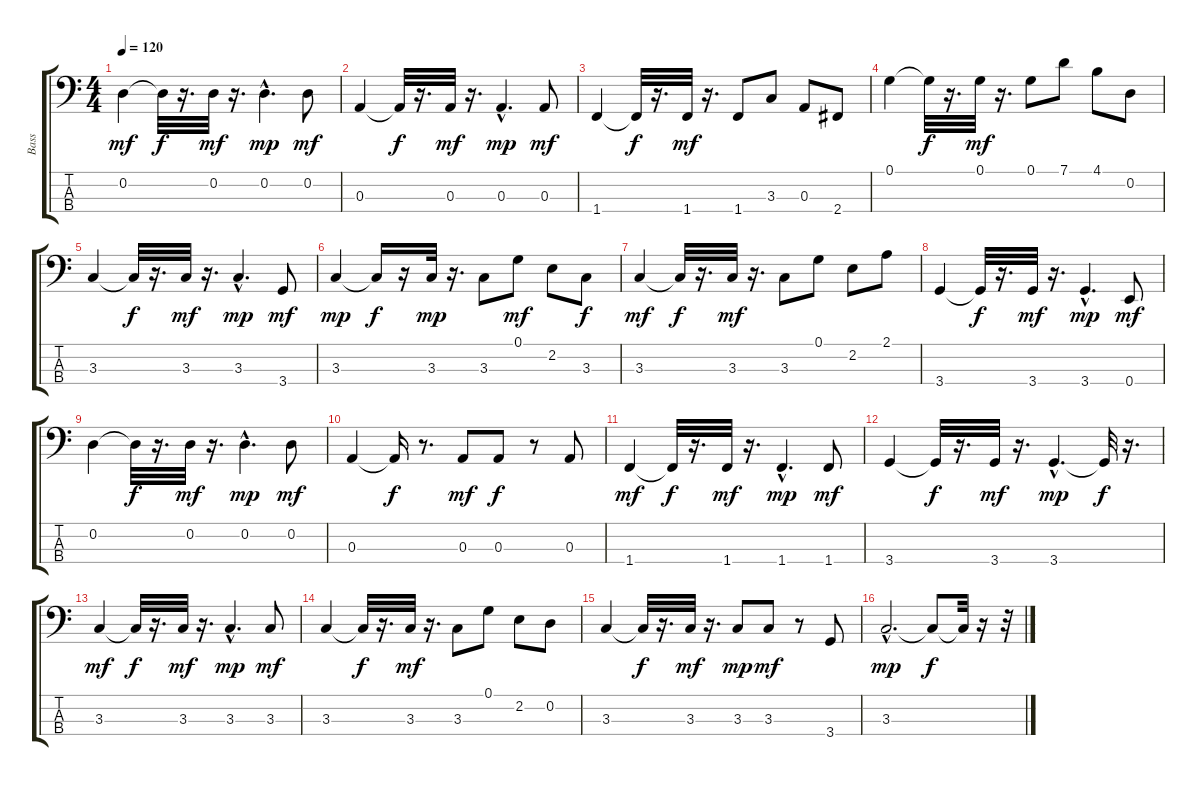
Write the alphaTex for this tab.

\track ("Bass    " "Bass    ") {instrument electricbassfinger}
\staff {score tabs}
\tuning (G2 D2 A1 E1) {hide}
\ts (4 4)
\tempo 120
\clef f4
\ks c
0.2.4{dy mf} 0.2{t}.32{dy f} r.16{d} 0.2.32{dy mf} r.16{d} 0.2{hac}.4{d dy mp} 0.2.8{dy mf} |
0.3.4 0.3{t}.32{dy f} r.16{d} 0.3.32{dy mf} r.16{d} 0.3{hac}.4{d dy mp} 0.3.8{dy mf} |
1.4.4 1.4{t}.32{dy f} r.16{d} 1.4.32{dy mf} r.16{d} 1.4.8 3.3.8 0.3.8 2.4.8 |
0.1.4 0.1{t}.32{dy f} r.16{d} 0.1.32{dy mf} r.16{d} 0.1.8 7.1.8 4.1.8 0.2.8 |
3.3.4 3.3{t}.32{dy f} r.16{d} 3.3.32{dy mf} r.16{d} 3.3{hac}.4{d dy mp} 3.4.8{dy mf} |
3.3.4{dy mp} 3.3{t}.16{dy f} r.16 3.3.32{dy mp} r.16{d} 3.3.8 0.1.8{dy mf} 2.2.8 3.3.8{dy f} |
3.3.4{dy mf} 3.3{t}.32{dy f} r.16{d} 3.3.32{dy mf} r.16{d} 3.3.8 0.1.8 2.2.8 2.1.8 |
3.4.4 3.4{t}.32{dy f} r.16{d} 3.4.32{dy mf} r.16{d} 3.4{hac}.4{d dy mp} 0.4.8{dy mf} |
0.2.4 0.2{t}.32{dy f} r.16{d} 0.2.32{dy mf} r.16{d} 0.2{hac}.4{d dy mp} 0.2.8{dy mf} |
0.3.4 0.3{t}.16{dy f} r.8{d} 0.3.8{dy mf} 0.3.8{dy f} r.8 0.3.8 |
1.4.4{dy mf} 1.4{t}.32{dy f} r.16{d} 1.4.32{dy mf} r.16{d} 1.4{hac}.4{d dy mp} 1.4.8{dy mf} |
3.4.4 3.4{t}.32{dy f} r.16{d} 3.4.32{dy mf} r.16{d} 3.4{hac}.4{d dy mp} 3.4{t}.32{dy f} r.16{d} |
3.3.4{dy mf} 3.3{t}.32{dy f} r.16{d} 3.3.32{dy mf} r.16{d} 3.3{hac}.4{d dy mp} 3.3.8{dy mf} |
3.3.4 3.3{t}.32{dy f} r.16{d} 3.3.32{dy mf} r.16{d} 3.3.8 0.1.8 2.2.8 0.2.8 |
3.3.4 3.3{t}.32{dy f} r.16{d} 3.3.32{dy mf} r.16{d} 3.3.8{dy mp} 3.3.8{dy mf} r.8 3.4.8 |
3.3{hac}.2{d dy mp} 3.3{t}.8{dy f} 3.3{t}.32 r.16 r.32
